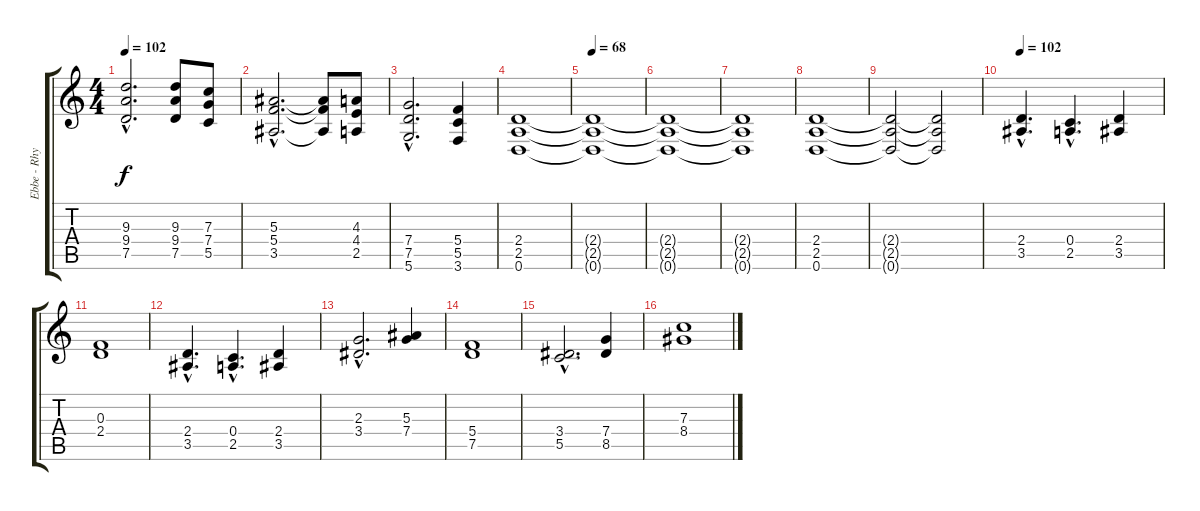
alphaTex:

\track ("Ebbe - Rhythm/Lead" "Ebbe - Rhy") {instrument overdrivenguitar}
\staff {score tabs}
\tuning (D4 A3 F3 C3 G2 D2) {hide}
\ts (4 4)
\tempo 102
\clef g2
\ks c
(9.3{hac} 9.4{hac} 7.5{hac}).2{d dy f} (9.3 9.4 7.5).8 (7.3 7.4 5.5).8 |
(5.3{hac} 5.4{hac} 3.5{hac}).2{d} (5.3{t} 5.4{t} 3.5{t}).8 (4.3 4.4 2.5).8 |
(7.4{hac} 7.5{hac} 5.6{hac}).2{d} (5.4 5.5 3.6).4 |
(2.4 2.5 0.6).1 |
\tempo 68
(2.4{t} 2.5{t} 0.6{t}).1 |
(2.4{t} 2.5{t} 0.6{t}).1 |
(2.4{t} 2.5{t} 0.6{t}).1 |
(2.4 2.5 0.6).1 |
(2.4{t} 2.5{t} 0.6{t}).2 (2.4{t} 2.5{t} 0.6{t}).2 |
\tempo 102
(2.4{hac} 3.5{hac}).4{d volume 13 instrument acousticguitarsteel} (0.4{hac} 2.5{hac}).4{d} (2.4 3.5).4 |
(0.3 2.4).1 |
(2.4{hac} 3.5{hac}).4{d} (0.4{hac} 2.5{hac}).4{d} (2.4 3.5).4 |
(2.3{hac} 3.4{hac}).2{d} (5.3 7.4).4 |
(5.4 7.5).1 |
(3.4{hac} 5.5).2{d} (7.4 8.5).4 |
(7.3 8.4).1
